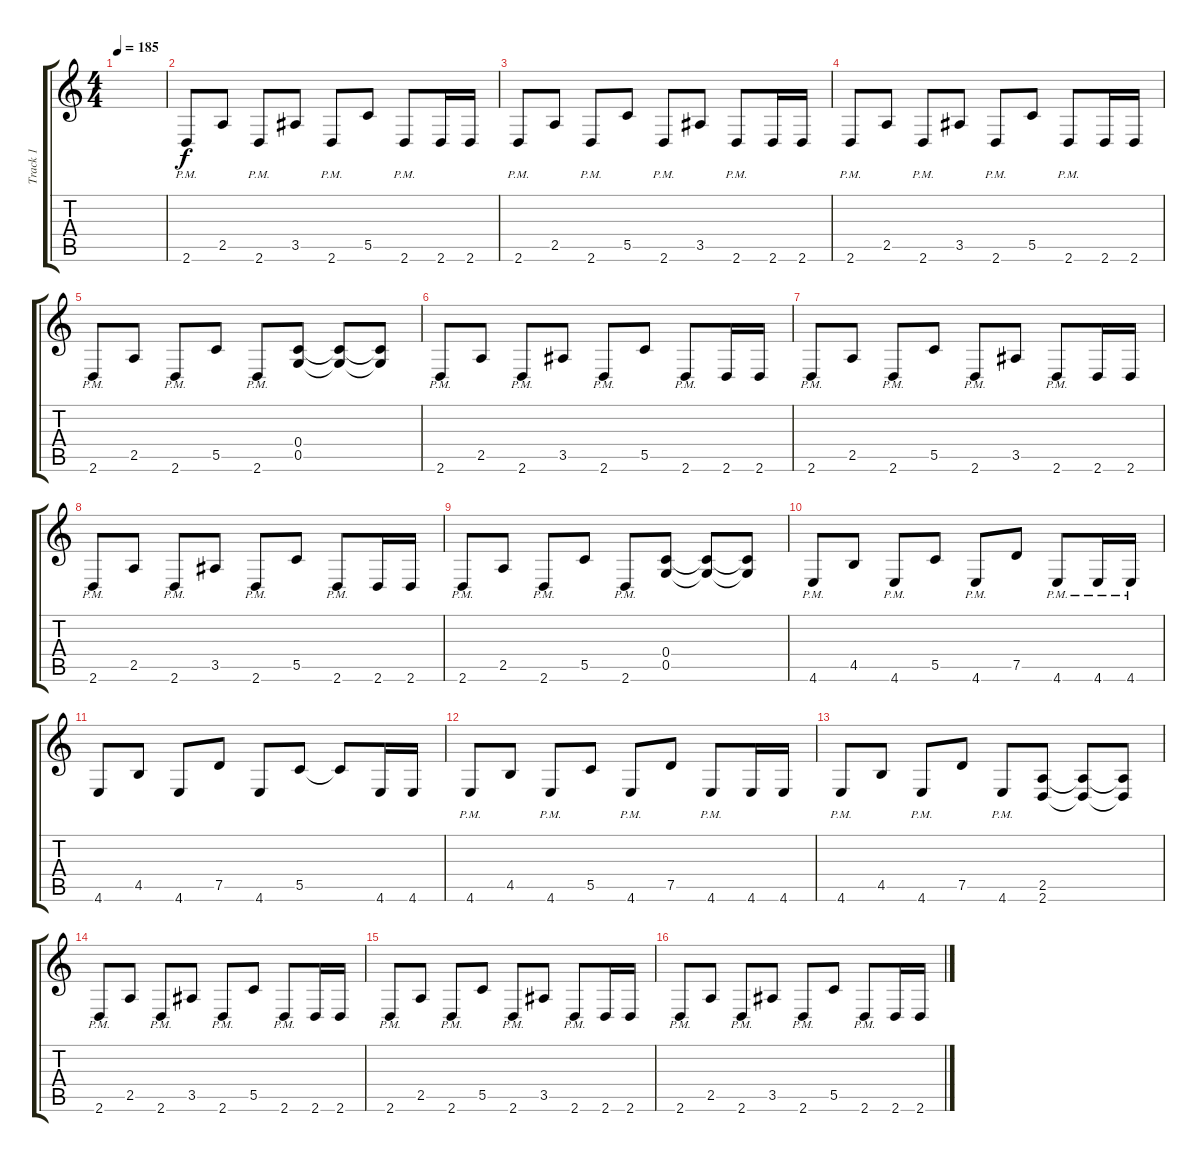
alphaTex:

\track ("Track 1" "Track 1") {instrument distortionguitar}
\staff {score tabs}
\tuning (D4 A3 F3 C3 G2 C2) {hide}
\ts (4 4)
\tempo 185
\clef g2
\ks c
|
2.6{pm}.8 2.5.8 2.6{pm}.8 3.5.8 2.6{pm}.8 5.5.8 2.6{pm}.8 2.6.16 2.6.16 |
2.6{pm}.8 2.5.8 2.6{pm}.8 5.5.8 2.6{pm}.8 3.5.8 2.6{pm}.8 2.6.16 2.6.16 |
2.6{pm}.8 2.5.8 2.6{pm}.8 3.5.8 2.6{pm}.8 5.5.8 2.6{pm}.8 2.6.16 2.6.16 |
2.6{pm}.8 2.5.8 2.6{pm}.8 5.5.8 2.6{pm}.8 (0.4 0.5).8 (0.4{t} 0.5{t}).8 (0.4{t} 0.5{t}).8 |
2.6{pm}.8 2.5.8 2.6{pm}.8 3.5.8 2.6{pm}.8 5.5.8 2.6{pm}.8 2.6.16 2.6.16 |
2.6{pm}.8 2.5.8 2.6{pm}.8 5.5.8 2.6{pm}.8 3.5.8 2.6{pm}.8 2.6.16 2.6.16 |
2.6{pm}.8 2.5.8 2.6{pm}.8 3.5.8 2.6{pm}.8 5.5.8 2.6{pm}.8 2.6.16 2.6.16 |
2.6{pm}.8 2.5.8 2.6{pm}.8 5.5.8 2.6{pm}.8 (0.4 0.5).8 (0.4{t} 0.5{t}).8 (0.4{t} 0.5{t}).8 |
4.6{pm}.8 4.5.8 4.6{pm}.8 5.5.8 4.6{pm}.8 7.5.8 4.6{pm}.8 4.6{pm}.16 4.6{pm}.16 |
4.6.8 4.5.8 4.6.8 7.5.8 4.6.8 5.5.8 5.5{t}.8 4.6.16 4.6.16 |
4.6{pm}.8 4.5.8 4.6{pm}.8 5.5.8 4.6{pm}.8 7.5.8 4.6{pm}.8 4.6.16 4.6.16 |
4.6{pm}.8 4.5.8 4.6{pm}.8 7.5.8 4.6{pm}.8 (2.5 2.6).8 (2.5{t} 2.6{t}).8 (2.5{t} 2.6{t}).8 |
2.6{pm}.8 2.5.8 2.6{pm}.8 3.5.8 2.6{pm}.8 5.5.8 2.6{pm}.8 2.6.16 2.6.16 |
2.6{pm}.8 2.5.8 2.6{pm}.8 5.5.8 2.6{pm}.8 3.5.8 2.6{pm}.8 2.6.16 2.6.16 |
2.6{pm}.8 2.5.8 2.6{pm}.8 3.5.8 2.6{pm}.8 5.5.8 2.6{pm}.8 2.6.16 2.6.16
